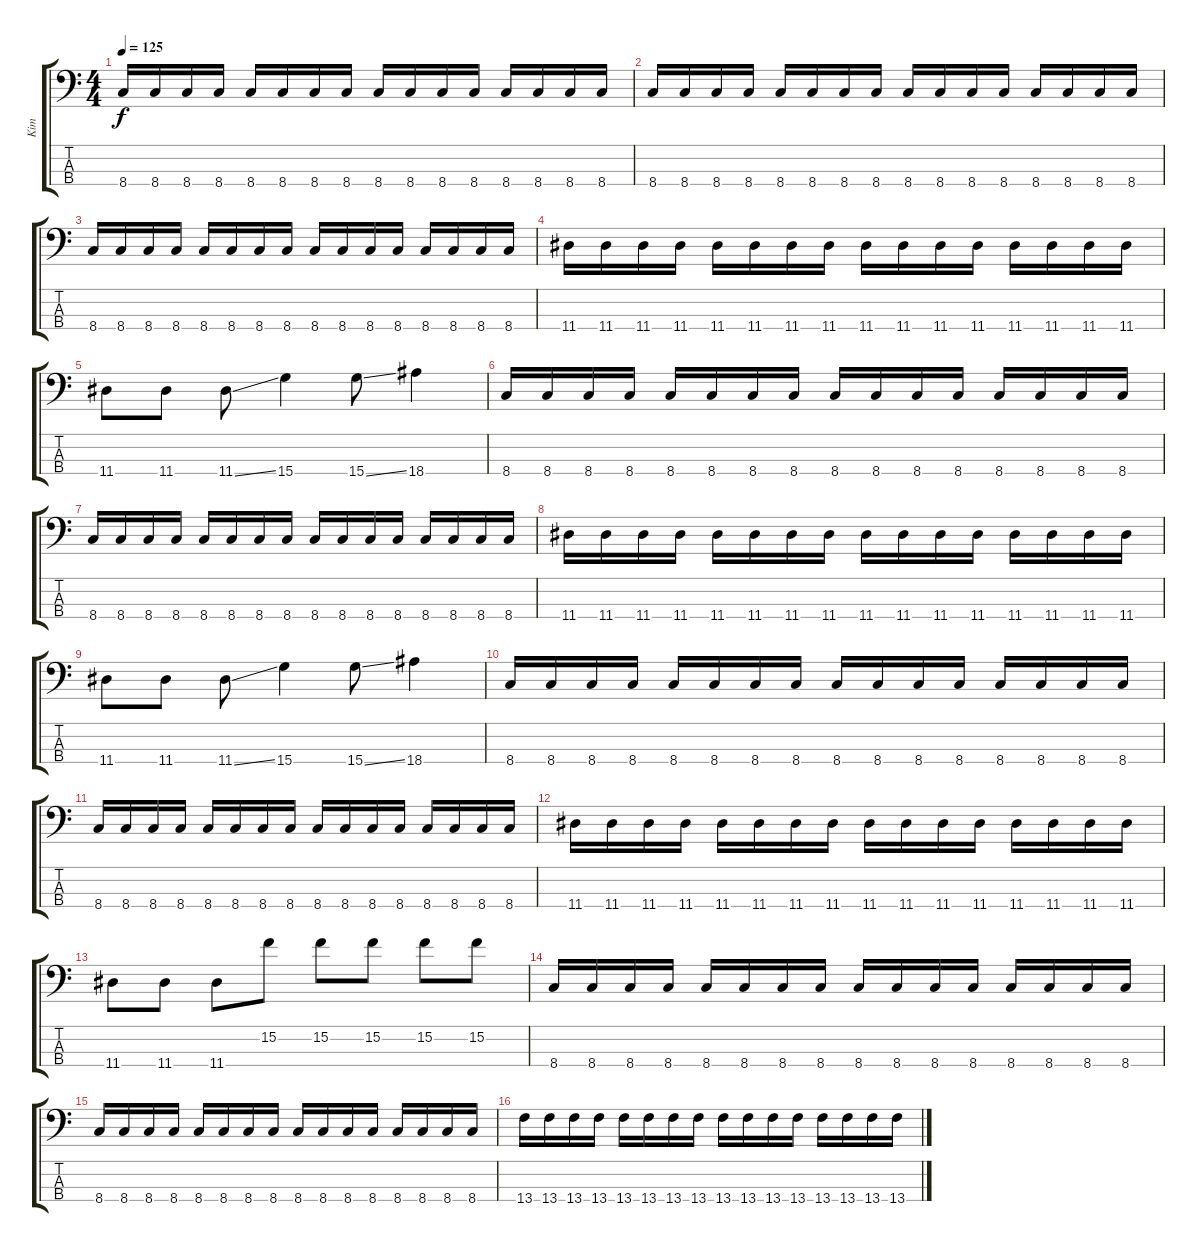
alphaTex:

\track ("Kim" "Kim") {instrument electricbasspick}
\staff {score tabs}
\tuning (G2 D2 A1 E1) {hide}
\ts (4 4)
\tempo 125
\clef f4
\ks c
8.4.16{dy f} 8.4.16 8.4.16 8.4.16 8.4.16 8.4.16 8.4.16 8.4.16 8.4.16 8.4.16 8.4.16 8.4.16 8.4.16 8.4.16 8.4.16 8.4.16 |
8.4.16 8.4.16 8.4.16 8.4.16 8.4.16 8.4.16 8.4.16 8.4.16 8.4.16 8.4.16 8.4.16 8.4.16 8.4.16 8.4.16 8.4.16 8.4.16 |
8.4.16 8.4.16 8.4.16 8.4.16 8.4.16 8.4.16 8.4.16 8.4.16 8.4.16 8.4.16 8.4.16 8.4.16 8.4.16 8.4.16 8.4.16 8.4.16 |
11.4.16 11.4.16 11.4.16 11.4.16 11.4.16 11.4.16 11.4.16 11.4.16 11.4.16 11.4.16 11.4.16 11.4.16 11.4.16 11.4.16 11.4.16 11.4.16 |
11.4.8 11.4.8 11.4{ss}.8 15.4.4 15.4{ss}.8 18.4.4 |
8.4.16 8.4.16 8.4.16 8.4.16 8.4.16 8.4.16 8.4.16 8.4.16 8.4.16 8.4.16 8.4.16 8.4.16 8.4.16 8.4.16 8.4.16 8.4.16 |
8.4.16 8.4.16 8.4.16 8.4.16 8.4.16 8.4.16 8.4.16 8.4.16 8.4.16 8.4.16 8.4.16 8.4.16 8.4.16 8.4.16 8.4.16 8.4.16 |
11.4.16 11.4.16 11.4.16 11.4.16 11.4.16 11.4.16 11.4.16 11.4.16 11.4.16 11.4.16 11.4.16 11.4.16 11.4.16 11.4.16 11.4.16 11.4.16 |
11.4.8 11.4.8 11.4{ss}.8 15.4.4 15.4{ss}.8 18.4.4 |
8.4.16 8.4.16 8.4.16 8.4.16 8.4.16 8.4.16 8.4.16 8.4.16 8.4.16 8.4.16 8.4.16 8.4.16 8.4.16 8.4.16 8.4.16 8.4.16 |
8.4.16 8.4.16 8.4.16 8.4.16 8.4.16 8.4.16 8.4.16 8.4.16 8.4.16 8.4.16 8.4.16 8.4.16 8.4.16 8.4.16 8.4.16 8.4.16 |
11.4.16 11.4.16 11.4.16 11.4.16 11.4.16 11.4.16 11.4.16 11.4.16 11.4.16 11.4.16 11.4.16 11.4.16 11.4.16 11.4.16 11.4.16 11.4.16 |
11.4.8 11.4.8 11.4.8 15.2.8 15.2.8 15.2.8 15.2.8 15.2.8 |
8.4.16 8.4.16 8.4.16 8.4.16 8.4.16 8.4.16 8.4.16 8.4.16 8.4.16 8.4.16 8.4.16 8.4.16 8.4.16 8.4.16 8.4.16 8.4.16 |
8.4.16 8.4.16 8.4.16 8.4.16 8.4.16 8.4.16 8.4.16 8.4.16 8.4.16 8.4.16 8.4.16 8.4.16 8.4.16 8.4.16 8.4.16 8.4.16 |
13.4.16 13.4.16 13.4.16 13.4.16 13.4.16 13.4.16 13.4.16 13.4.16 13.4.16 13.4.16 13.4.16 13.4.16 13.4.16 13.4.16 13.4.16 13.4.16
